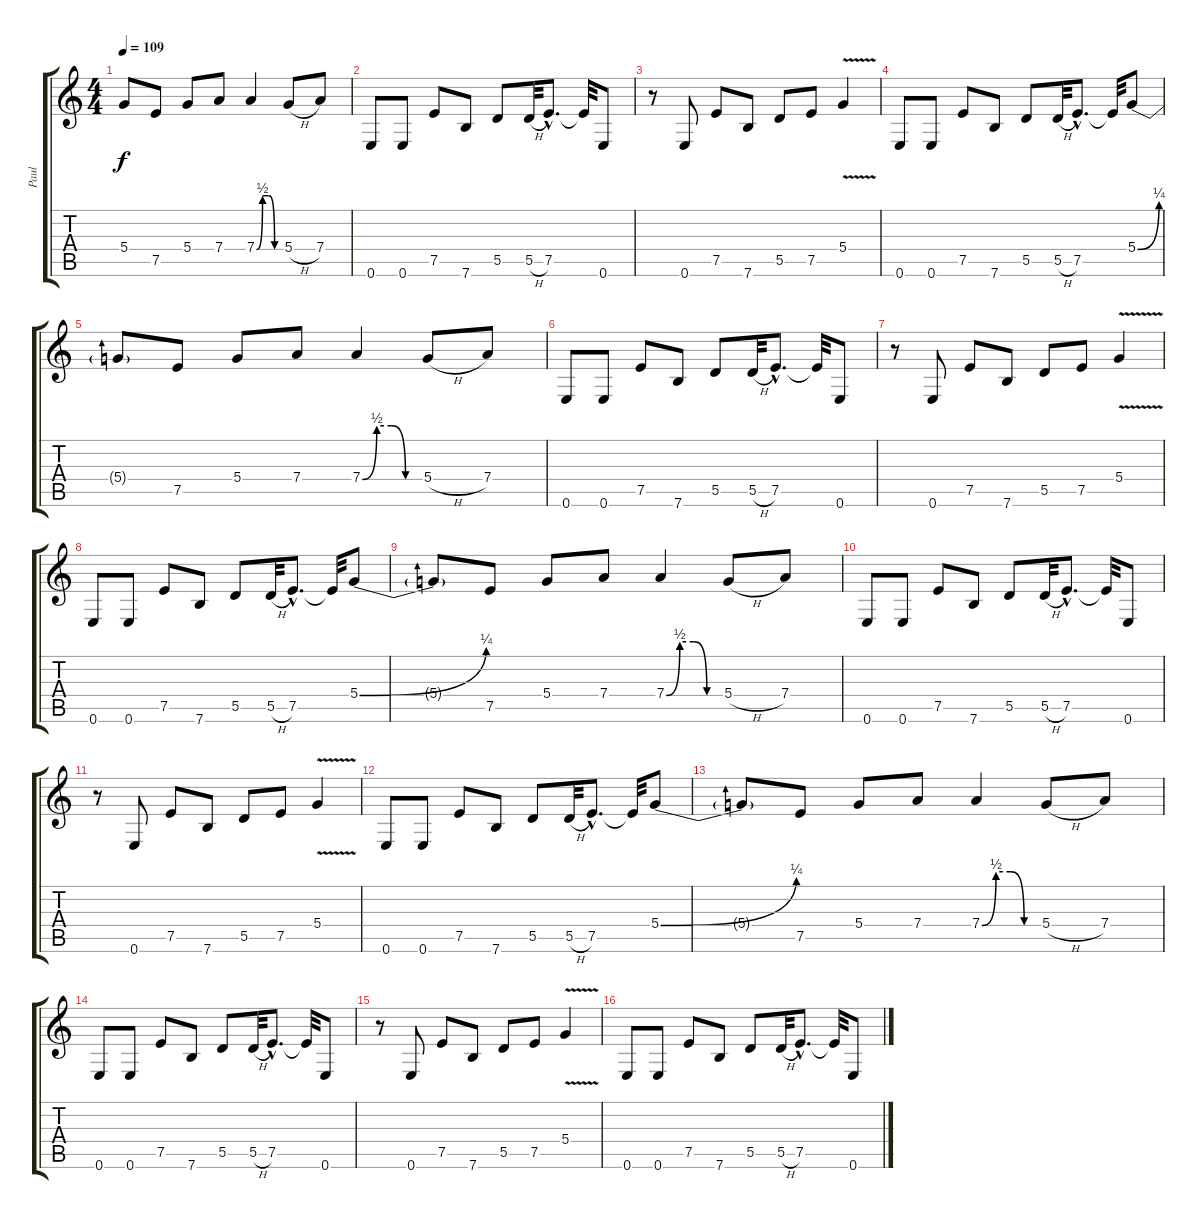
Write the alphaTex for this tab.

\track ("Paul" "Paul") {instrument distortionguitar}
\staff {score tabs}
\tuning (E4 B3 G3 D3 A2 E2) {hide}
\ts (4 4)
\tempo 109
\clef g2
\ks c
5.4{t}.8{dy f} 7.5.8 5.4.8 7.4.8 7.4{be (custom 0 0 15 2 30 2 45 0 60 0)}.4 5.4{h}.8 7.4.8 |
0.6.8 0.6.8 7.5.8 7.6.8 5.5.8 5.5{h}.32 7.5{hac}.8{d} 7.5{t}.32 0.6.8 |
r.8 0.6.8 7.5.8 7.6.8 5.5.8 7.5.8 5.4{v}.4 |
0.6.8 0.6.8 7.5.8 7.6.8 5.5.8 5.5{h}.32 7.5{hac}.8{d} 7.5{t}.32 5.4{be (bend 0 0 60 1)}.8 |
5.4{t}.8 7.5.8 5.4.8 7.4.8 7.4{be (custom 0 0 15 2 30 2 45 0 60 0)}.4 5.4{h}.8 7.4.8 |
0.6.8 0.6.8 7.5.8 7.6.8 5.5.8 5.5{h}.32 7.5{hac}.8{d} 7.5{t}.32 0.6.8 |
r.8 0.6.8 7.5.8 7.6.8 5.5.8 7.5.8 5.4{v}.4 |
0.6.8 0.6.8 7.5.8 7.6.8 5.5.8 5.5{h}.32 7.5{hac}.8{d} 7.5{t}.32 5.4{be (bend 0 0 60 1)}.8 |
5.4{t}.8 7.5.8 5.4.8 7.4.8 7.4{be (custom 0 0 15 2 30 2 45 0 60 0)}.4 5.4{h}.8 7.4.8 |
0.6.8 0.6.8 7.5.8 7.6.8 5.5.8 5.5{h}.32 7.5{hac}.8{d} 7.5{t}.32 0.6.8 |
r.8 0.6.8 7.5.8 7.6.8 5.5.8 7.5.8 5.4{v}.4 |
0.6.8 0.6.8 7.5.8 7.6.8 5.5.8 5.5{h}.32 7.5{hac}.8{d} 7.5{t}.32 5.4{be (bend 0 0 60 1)}.8 |
5.4{t}.8 7.5.8 5.4.8 7.4.8 7.4{be (custom 0 0 15 2 30 2 45 0 60 0)}.4 5.4{h}.8 7.4.8 |
0.6.8 0.6.8 7.5.8 7.6.8 5.5.8 5.5{h}.32 7.5{hac}.8{d} 7.5{t}.32 0.6.8 |
r.8 0.6.8 7.5.8 7.6.8 5.5.8 7.5.8 5.4{v}.4 |
0.6.8 0.6.8 7.5.8 7.6.8 5.5.8 5.5{h}.32 7.5{hac}.8{d} 7.5{t}.32 0.6.8
